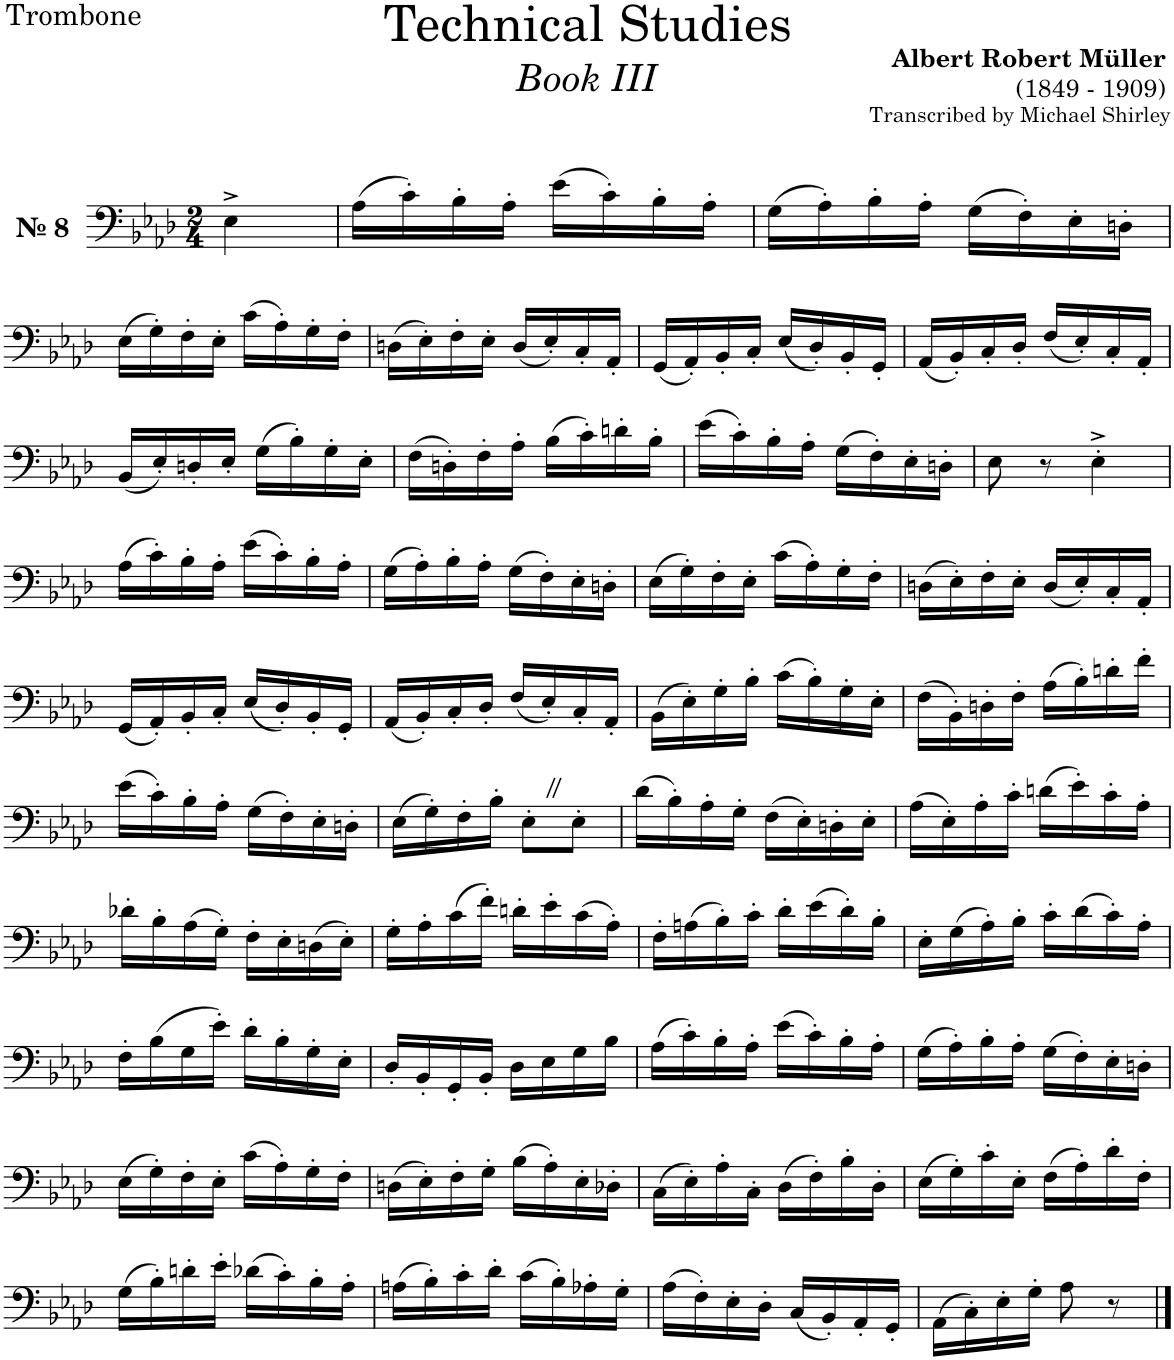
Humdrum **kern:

**kern
*part1
*staff1
*I"Trombone
*I'Tbn.
*clefF4
*k[b-e-a-d-]
*M2/4
=1
!LO:TX:a:B:t=№ 8
4E-^\
=2
(16A-\LL
16c'\)
16B-'\
16A-'\JJ
(16e-\LL
16c'\)
16B-'\
16A-'\JJ
=3
(16G\LL
16A-'\)
16B-'\
16A-'\JJ
(16G\LL
16F'\)
16E-'\
16Dn'\JJ
!!LO:LB:g=z
=4
(16E-\LL
16G'\)
16F'\
16E-'\JJ
(16c\LL
16A-'\)
16G'\
16F'\JJ
=5
(16Dn\LL
16E-'\)
16F'\
16E-'\JJ
(16D/LL
16E-'/)
16C'/
16AA-'/JJ
=6
(16GG/LL
16AA-'/)
16BB-'/
16C'/JJ
(16E-/LL
16D-'/)
16BB-'/
16GG'/JJ
=7
(16AA-/LL
16BB-'/)
16C'/
16D-'/JJ
(16F/LL
16E-'/)
16C'/
16AA-'/JJ
!!LO:LB:g=z
=8
(16BB-/LL
16E-'/)
16Dn'/
16E-'/JJ
(16G\LL
16B-'\)
16G'\
16E-'\JJ
=9
(16F\LL
16Dn'\)
16F'\
16A-'\JJ
(16B-\LL
16c'\)
16dn'\
16B-'\JJ
=10
(16e-\LL
16c'\)
16B-'\
16A-'\JJ
(16G\LL
16F'\)
16E-'\
16Dn'\JJ
=11
8E-\
8r
4E-'^\
!!LO:LB:g=z
=12
(16A-\LL
16c'\)
16B-'\
16A-'\JJ
(16e-\LL
16c'\)
16B-'\
16A-'\JJ
=13
(16G\LL
16A-'\)
16B-'\
16A-'\JJ
(16G\LL
16F'\)
16E-'\
16Dn'\JJ
=14
(16E-\LL
16G'\)
16F'\
16E-'\JJ
(16c\LL
16A-'\)
16G'\
16F'\JJ
=15
(16Dn\LL
16E-'\)
16F'\
16E-'\JJ
(16D/LL
16E-'/)
16C'/
16AA-'/JJ
!!LO:LB:g=z
=16
(16GG/LL
16AA-'/)
16BB-'/
16C'/JJ
(16E-/LL
16D-'/)
16BB-'/
16GG'/JJ
=17
(16AA-/LL
16BB-'/)
16C'/
16D-'/JJ
(16F/LL
16E-'/)
16C'/
16AA-'/JJ
=18
(16BB-\LL
16E-'\)
16G'\
16B-'\JJ
(16c\LL
16B-'\)
16G'\
16E-'\JJ
=19
(16F\LL
16BB-'\)
16Dn'\
16F'\JJ
(16A-\LL
16B-'\)
16dn'\
16f'\JJ
!!LO:LB:g=z
=20
(16e-\LL
16c'\)
16B-'\
16A-'\JJ
(16G\LL
16F'\)
16E-'\
16Dn'\JJ
=21
(16E-\LL
16G'\)
16F'\
16B-'\JJ
8E-'Z\L
8E-'\J
=22
(16d-\LL
16B-'\)
16A-'\
16G'\JJ
(16F\LL
16E-'\)
16Dn'\
16E-'\JJ
=23
(16A-\LL
16E-'\)
16A-'\
16c'\JJ
(16dn\LL
16e-'\)
16c'\
16A-'\JJ
!!LO:LB:g=z
=24
16d-X'\LL
16B-'\
(16A-\
16G'\JJ)
16F'\LL
16E-'\
(16Dn\
16E-'\JJ)
=25
16G'\LL
16A-'\
(16c\
16f'\JJ)
16dn'\LL
16e-'\
(16c\
16A-'\JJ)
=26
16F'\LL
(16An\
16B-'\)
16c'\JJ
16d-'\LL
(16e-\
16d-'\)
16B-'\JJ
=27
16E-'\LL
(16G\
16A-'\)
16B-'\JJ
16c'\LL
(16d-\
16c'\)
16A-'\JJ
!!LO:LB:g=z
=28
16F'\LL
(16B-\
16G\
16e-'\JJ)
16d-'\LL
16B-'\
16G'\
16E-'\JJ
=29
16D-'/LL
16BB-'/
16GG'/
16BB-'/JJ
16D-\LL
16E-\
16G\
16B-\JJ
=30
(16A-\LL
16c'\)
16B-'\
16A-'\JJ
(16e-\LL
16c'\)
16B-'\
16A-'\JJ
=31
(16G\LL
16A-'\)
16B-'\
16A-'\JJ
(16G\LL
16F'\)
16E-'\
16Dn'\JJ
!!LO:LB:g=z
=32
(16E-\LL
16G'\)
16F'\
16E-'\JJ
(16c\LL
16A-'\)
16G'\
16F'\JJ
=33
(16Dn\LL
16E-'\)
16F'\
16G'\JJ
(16B-\LL
16A-'\)
16E-'\
16D-X'\JJ
=34
(16C\LL
16E-'\)
16A-'\
16C'\JJ
(16D-\LL
16F'\)
16B-'\
16D-'\JJ
=35
(16E-\LL
16G'\)
16c'\
16E-'\JJ
(16F\LL
16A-'\)
16d-'\
16F'\JJ
!!LO:LB:g=z
=36
(16G\LL
16B-'\)
16dn'\
16e-'\JJ
(16d-X\LL
16c'\)
16B-'\
16A-'\JJ
=37
(16An\LL
16B-'\)
16c'\
16d-'\JJ
(16c\LL
16B-'\)
16A-X'\
16G'\JJ
=38
(16A-\LL
16F'\)
16E-'\
16D-'\JJ
(16C/LL
16BB-'/)
16AA-'/
16GG'/JJ
=39
(16AA-\LL
16C'\)
16E-'\
16G'\JJ
8A-\
8r
==
*-
